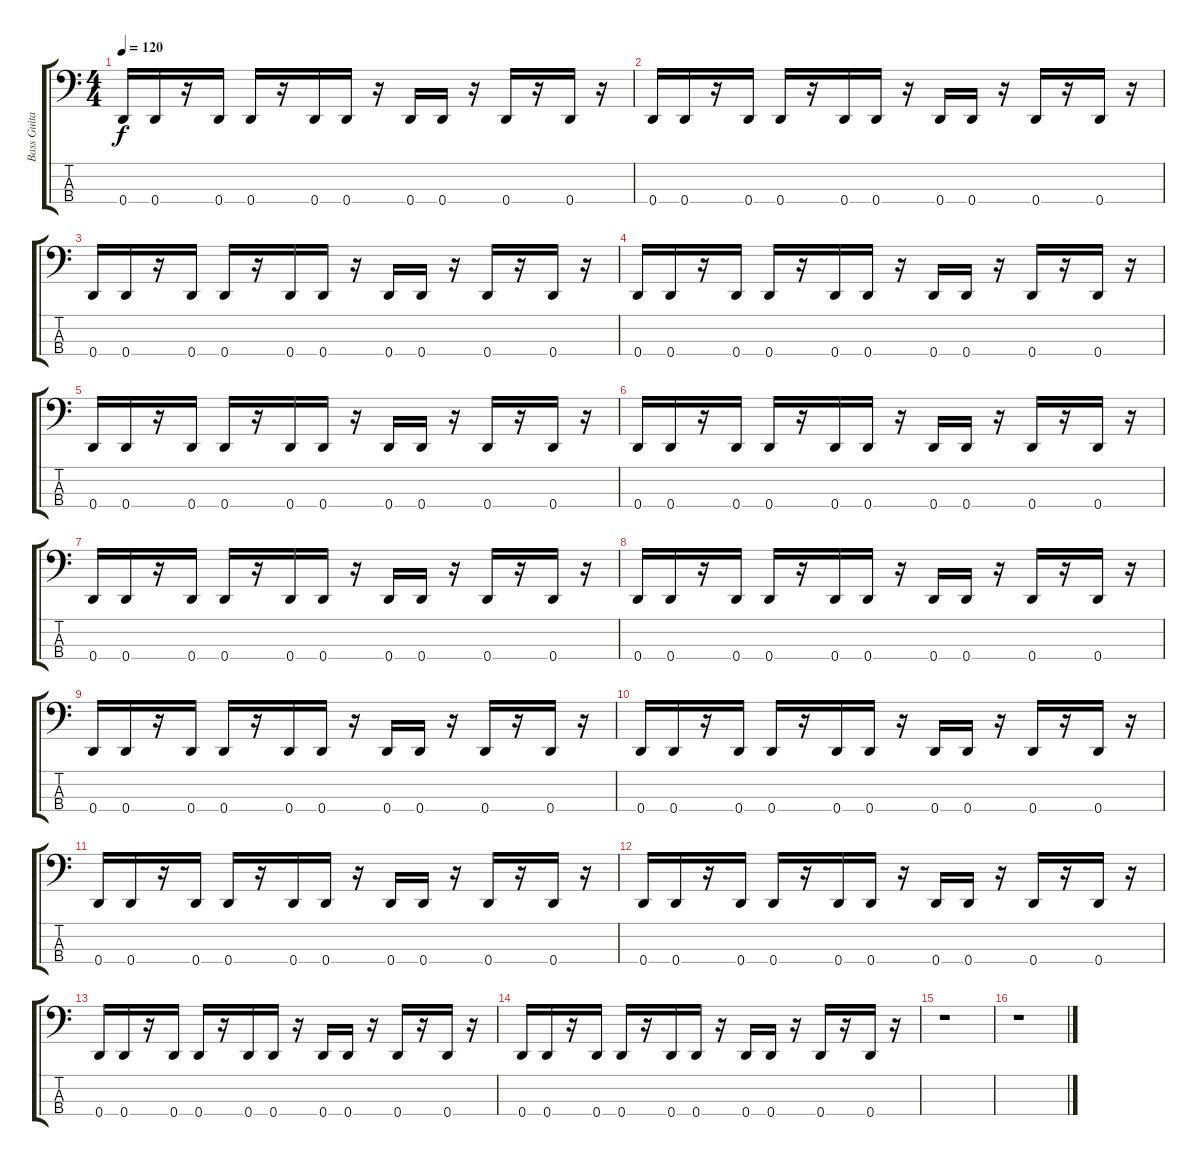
\track ("Bass Guitar" "Bass Guita") {instrument slapbass2}
\staff {score tabs}
\tuning (G2 D2 A1 D1) {hide}
\ts (4 4)
\tempo 120
\clef f4
\ks c
0.4.16{dy f} 0.4.16 r.16 0.4.16 0.4.16 r.16 0.4.16 0.4.16 r.16 0.4.16 0.4.16 r.16 0.4.16 r.16 0.4.16 r.16 |
0.4.16 0.4.16 r.16 0.4.16 0.4.16 r.16 0.4.16 0.4.16 r.16 0.4.16 0.4.16 r.16 0.4.16 r.16 0.4.16 r.16 |
0.4.16 0.4.16 r.16 0.4.16 0.4.16 r.16 0.4.16 0.4.16 r.16 0.4.16 0.4.16 r.16 0.4.16 r.16 0.4.16 r.16 |
0.4.16 0.4.16 r.16 0.4.16 0.4.16 r.16 0.4.16 0.4.16 r.16 0.4.16 0.4.16 r.16 0.4.16 r.16 0.4.16 r.16 |
0.4.16 0.4.16 r.16 0.4.16 0.4.16 r.16 0.4.16 0.4.16 r.16 0.4.16 0.4.16 r.16 0.4.16 r.16 0.4.16 r.16 |
0.4.16 0.4.16 r.16 0.4.16 0.4.16 r.16 0.4.16 0.4.16 r.16 0.4.16 0.4.16 r.16 0.4.16 r.16 0.4.16 r.16 |
0.4.16 0.4.16 r.16 0.4.16 0.4.16 r.16 0.4.16 0.4.16 r.16 0.4.16 0.4.16 r.16 0.4.16 r.16 0.4.16 r.16 |
0.4.16 0.4.16 r.16 0.4.16 0.4.16 r.16 0.4.16 0.4.16 r.16 0.4.16 0.4.16 r.16 0.4.16 r.16 0.4.16 r.16 |
0.4.16 0.4.16 r.16 0.4.16 0.4.16 r.16 0.4.16 0.4.16 r.16 0.4.16 0.4.16 r.16 0.4.16 r.16 0.4.16 r.16 |
0.4.16 0.4.16 r.16 0.4.16 0.4.16 r.16 0.4.16 0.4.16 r.16 0.4.16 0.4.16 r.16 0.4.16 r.16 0.4.16 r.16 |
0.4.16 0.4.16 r.16 0.4.16 0.4.16 r.16 0.4.16 0.4.16 r.16 0.4.16 0.4.16 r.16 0.4.16 r.16 0.4.16 r.16 |
0.4.16 0.4.16 r.16 0.4.16 0.4.16 r.16 0.4.16 0.4.16 r.16 0.4.16 0.4.16 r.16 0.4.16 r.16 0.4.16 r.16 |
0.4.16 0.4.16 r.16 0.4.16 0.4.16 r.16 0.4.16 0.4.16 r.16 0.4.16 0.4.16 r.16 0.4.16 r.16 0.4.16 r.16 |
0.4.16 0.4.16 r.16 0.4.16 0.4.16 r.16 0.4.16 0.4.16 r.16 0.4.16 0.4.16 r.16 0.4.16 r.16 0.4.16 r.16 |
r.1 |
r.1
